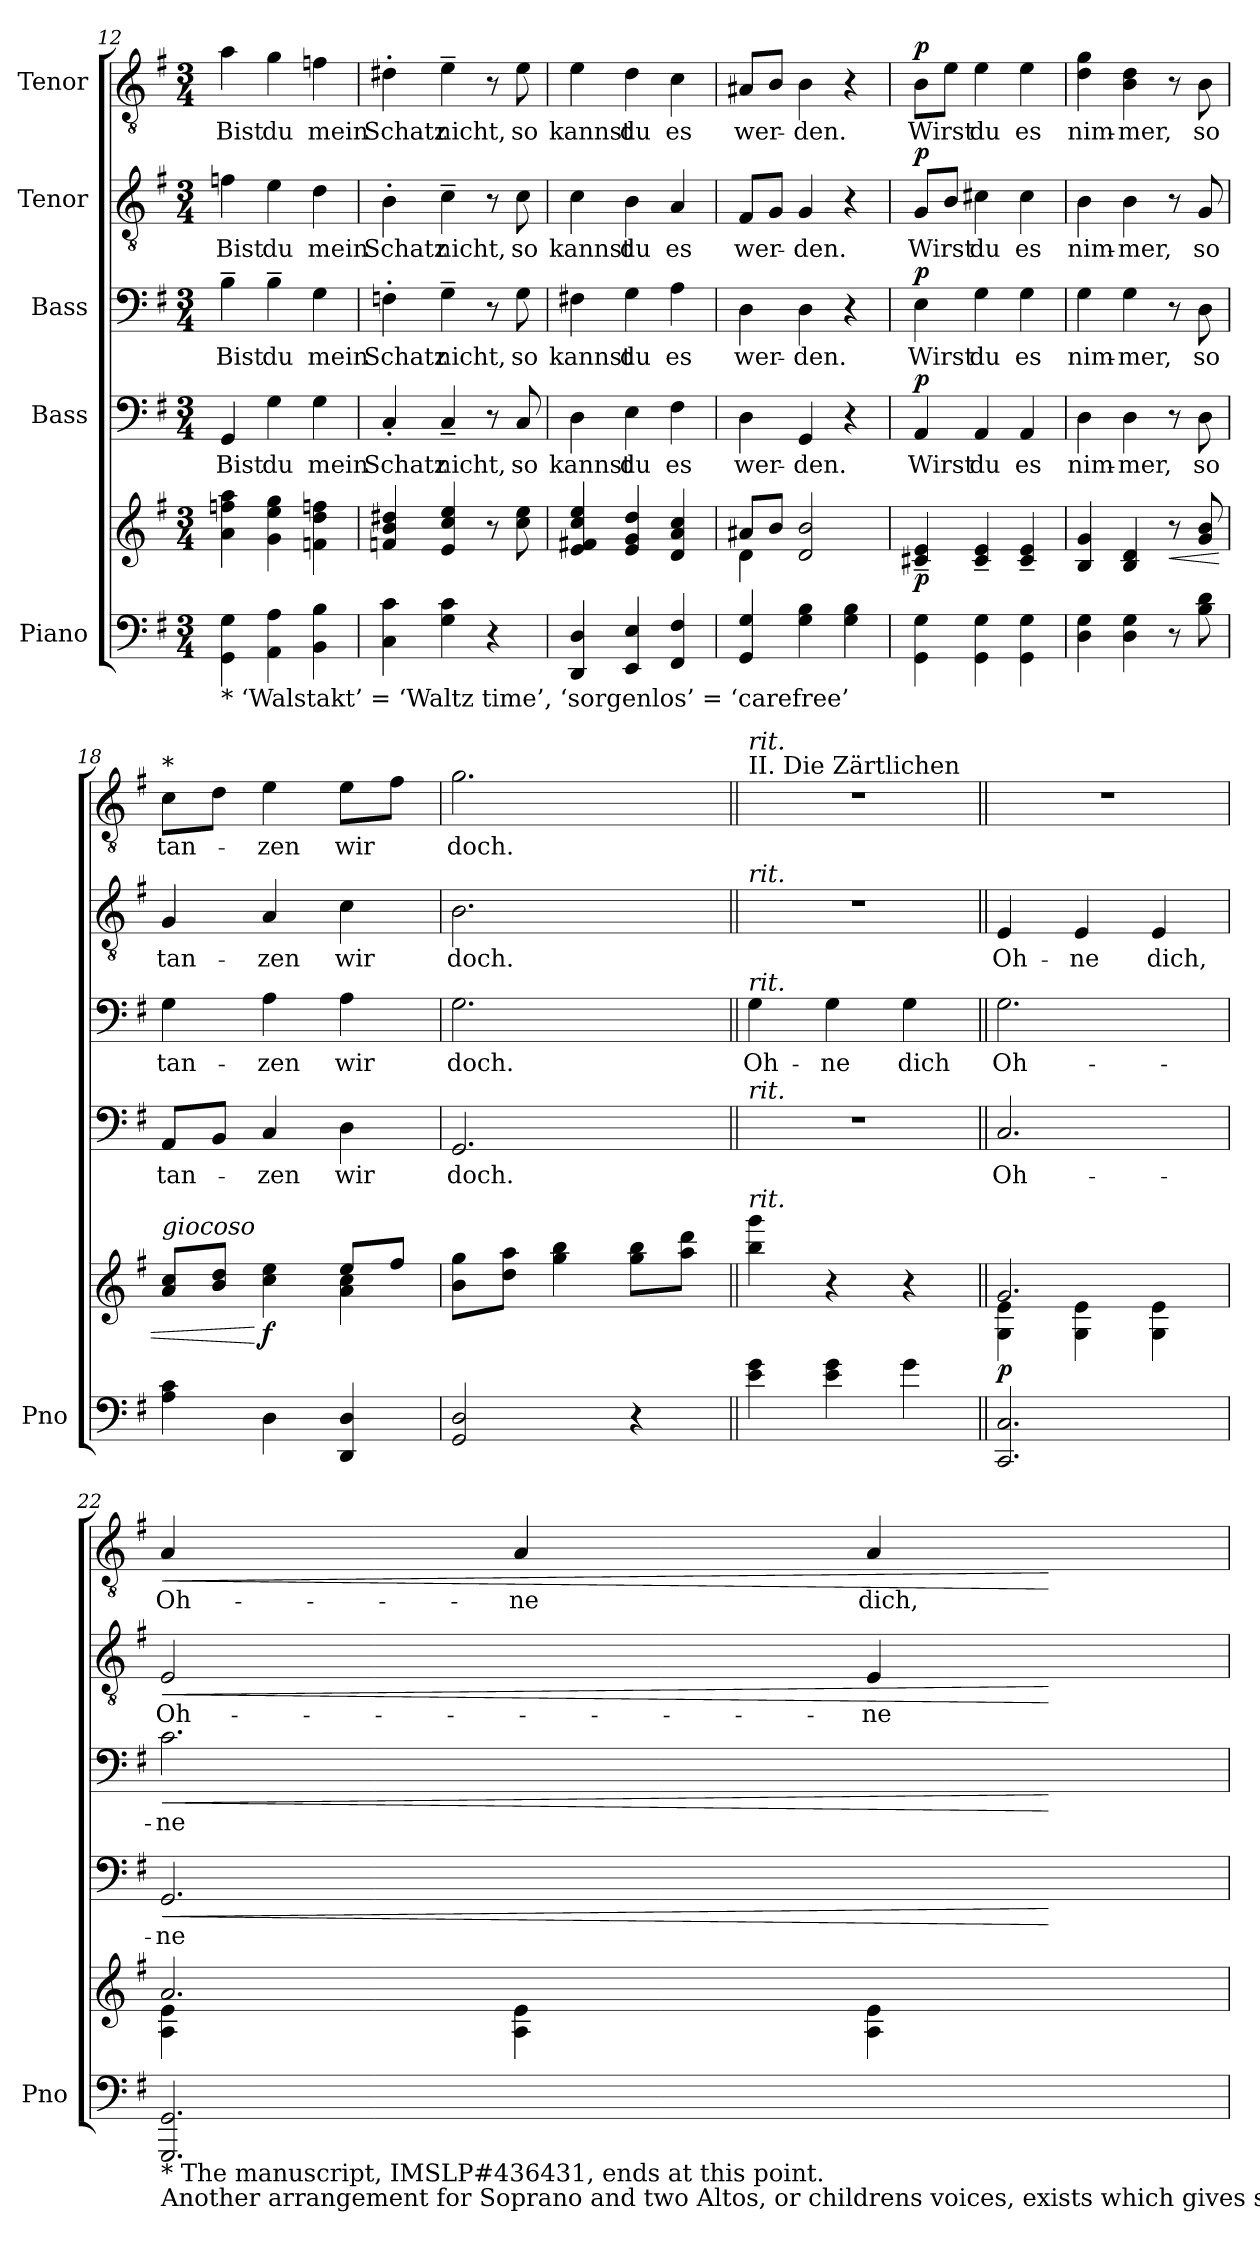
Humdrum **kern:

**kern	**kern	**dynam	**kern	**text	**dynam	**kern	**text	**dynam	**kern	**text	**dynam	**kern	**text	**dynam
*part5	*part5	*part5	*part4	*part4	*part4	*part3	*part3	*part3	*part2	*part2	*part2	*part1	*part1	*part1
*staff6	*staff5	*staff5/6	*staff4	*staff4	*staff4	*staff3	*staff3	*staff3	*staff2	*staff2	*staff2	*staff1	*staff1	*staff1
*I"Piano	*	*	*I"Bass	*	*	*I"Bass	*	*	*I"Tenor	*	*	*I"Tenor	*	*
*I'Pno	*	*	*	*	*	*	*	*	*	*	*	*	*	*
*clefF4	*clefG2	*	*clefF4	*	*	*clefF4	*	*	*clefGv2	*	*	*clefGv2	*	*
*k[f#]	*k[f#]	*	*k[f#]	*	*	*k[f#]	*	*	*k[f#]	*	*	*k[f#]	*	*
*M3/4	*M3/4	*	*M3/4	*	*	*M3/4	*	*	*M3/4	*	*	*M3/4	*	*
=12	=12	=12	=12	=12	=12	=12	=12	=12	=12	=12	=12	=12	=12	=12
!LO:TX:b:t=*   ‘Walstakt’ = ‘Waltz time’,  ‘sorgenlos’ = ‘carefree’	!	!	!	!	!	!	!	!	!	!	!	!	!	!
4GG\ 4G\	4a\ 4ffn\ 4aa\	.	4GG/	Bist	.	4B~\	Bist	.	4fn\	Bist	.	4a\	Bist	.
4AA\ 4A\	4g\ 4ee\ 4gg\	.	4G\	du	.	4B~\	du	.	4e\	du	.	4g\	du	.
4BB\ 4B\	4fn\ 4dd\ 4ffn\	.	4G\	mein	.	4G\	mein	.	4d\	mein	.	4fn\	mein	.
=13	=13	=13	=13	=13	=13	=13	=13	=13	=13	=13	=13	=13	=13	=13
4C\ 4c\	4fn/ 4b/ 4dd#X/	.	4C'/	Schatz	.	4Fn'\	Schatz	.	4B'\	Schatz	.	4d#X'\	Schatz	.
4G\ 4c\	4e/ 4cc/ 4ee/	.	4C~/	nicht,	.	4G~\	nicht,	.	4c~\	nicht,	.	4e~\	nicht,	.
4r	8r	.	8r	.	.	8r	.	.	8r	.	.	8r	.	.
.	8cc\ 8ee\	.	8C/	so	.	8G\	so	.	8c\	so	.	8e\	so	.
=14	=14	=14	=14	=14	=14	=14	=14	=14	=14	=14	=14	=14	=14	=14
4DD/ 4D/	4e/ 4f#X/ 4cc/ 4ee/	.	4D\	kannst	.	4F#X\	kannst	.	4c\	kannst	.	4e\	kannst	.
4EE/ 4E/	4e/ 4g/ 4dd/	.	4E\	du	.	4G\	du	.	4B\	du	.	4d\	du	.
4FF#/ 4F#/	4d/ 4a/ 4cc/	.	4F#\	es	.	4A\	es	.	4A/	es	.	4c\	es	.
=15	=15	=15	=15	=15	=15	=15	=15	=15	=15	=15	=15	=15	=15	=15
*	*^	*	*	*	*	*	*	*	*	*	*	*	*	*
4GG/ 4G/	8a#X/L	4d\	.	4D\	wer-	.	4D\	wer-	.	8F#/L	wer-	.	8A#X/L	wer-	.
.	8b/J	.	.	.	.	.	.	.	.	8G/J	.	.	8B/J	.	.
4G\ 4B\	2d/ 2b/	2ryy	.	4GG/	-den.	.	4D\	-den.	.	4G/	-den.	.	4B\	-den.	.
4G\ 4B\	.	.	.	4r	.	.	4r	.	.	4r	.	.	4r	.	.
*	*v	*v	*	*	*	*	*	*	*	*	*	*	*	*	*
=16	=16	=16	=16	=16	=16	=16	=16	=16	=16	=16	=16	=16	=16	=16
!	!	!LO:DY:b	!	!	!LO:DY:a	!	!	!LO:DY:a	!	!	!LO:DY:a	!	!	!LO:DY:a
4GG\ 4G\	4c#X/~> 4e/~>	p	4AA/	Wirst	p	4E\	Wirst	p	8G/L	Wirst	p	8B\L	Wirst	p
.	.	.	.	.	.	.	.	.	8B/J	.	.	8e\J	.	.
4GG\ 4G\	4c#/~> 4e/~>	.	4AA/	du	.	4G\	du	.	4c#X\	du	.	4e\	du	.
4GG\ 4G\	4c#/~> 4e/~>	.	4AA/	es	.	4G\	es	.	4c#\	es	.	4e\	es	.
=17	=17	=17	=17	=17	=17	=17	=17	=17	=17	=17	=17	=17	=17	=17
4D\ 4G\	4B/ 4g/	.	4D\	nim-	.	4G\	nim-	.	4B\	nim-	.	4d\ 4g\	nim-	.
4D\ 4G\	4B/ 4d/	.	4D\	-mer,	.	4G\	-mer,	.	4B\	-mer,	.	4B\ 4d\	-mer,	.
!	!	!LO:HP:b	!	!	!	!	!	!	!	!	!	!	!	!
8r	8r	<	8r	.	.	8r	.	.	8r	.	.	8r	.	.
8B\ 8d\	8g/ 8b/	.	8D\	so	.	8D\	so	.	8G/	so	.	8B\	so	.
=18	=18	=18	=18	=18	=18	=18	=18	=18	=18	=18	=18	=18	=18	=18
*	*^	*	*	*	*	*	*	*	*	*	*	*	*	*
!	!	!	!	!	!	!	!	!	!	!	!	!	!LO:TX:a:t=*	!	!
!	!LO:TX:i:t=giocoso	!	!	!	!	!	!	!	!	!	!	!	!	!	!
!	!	!	!	!	!	!LO:DY:a	!	!	!	!	!	!	!	!	!
!	!	!	!	!	!	!LO:DY:n=1:a	!	!	!LO:DY:a	!	!	!	!	!	!
!	!	!	!	!	!	!	!	!	!LO:DY:n=1:a	!	!	!LO:DY:a	!	!	!
!	!	!	!	!	!	!	!	!	!	!	!	!LO:DY:n=1:a	!	!	!LO:DY:a
!	!	!	!	!	!	!	!	!	!	!	!	!	!	!	!LO:DY:n=1:a
4A\ 4c\	8a/ 8cc/L	2ryy	.	8AA/L	tan-	f other-dynamics	4G\	tan-	f other-dynamics	4G/	tan-	f other-dynamics	8c\L	tan-	f other-dynamics
.	8b/ 8dd/J	.	.	8BB/J	.	.	.	.	.	.	.	.	8d\J	.	.
!	!	!	!LO:DY:n=1:b	!	!	!	!	!	!	!	!	!	!	!	!
4D\	4cc\ 4ee\	.	[ f	4C/	-zen	.	4A\	-zen	.	4A/	-zen	.	4e\	-zen	.
4DD/ 4D/	8ee/L	4a\ 4cc\	.	4D\	wir	.	4A\	wir	.	4c\	wir	.	8e\L	wir	.
.	8ff#/J	.	.	.	.	.	.	.	.	.	.	.	8f#\J	.	.
*	*v	*v	*	*	*	*	*	*	*	*	*	*	*	*	*
=19	=19	=19	=19	=19	=19	=19	=19	=19	=19	=19	=19	=19	=19	=19
2GG/ 2D/	8b\ 8gg\L	.	2.GG/	doch.	.	2.G\	doch.	.	2.B\	doch.	.	2.g\	doch.	.
.	8dd\ 8aa\J	.	.	.	.	.	.	.	.	.	.	.	.	.
.	4gg\ 4bb\	.	.	.	.	.	.	.	.	.	.	.	.	.
4r	8gg\ 8bb\L	.	.	.	.	.	.	.	.	.	.	.	.	.
.	8aa\ 8ddd\J	.	.	.	.	.	.	.	.	.	.	.	.	.
=20||	=20||	=20||	=20||	=20||	=20||	=20||	=20||	=20||	=20||	=20||	=20||	=20||	=20||	=20||
!	!	!	!	!	!	!	!	!	!	!	!	!LO:TX:a:t=II. Die Zärtlichen	!	!
!	!	!	!	!	!	!	!	!	!	!	!	!LO:TX:i:t=rit.	!	!
!	!	!	!	!	!	!	!	!	!LO:TX:i:t=rit.	!	!	!	!	!
!	!	!	!	!	!	!LO:TX:i:t=rit.	!	!	!	!	!	!	!	!
!	!	!	!LO:TX:i:t=rit.	!	!	!	!	!	!	!	!	!	!	!
!	!LO:TX:i:t=rit.	!	!	!	!	!	!	!	!	!	!	!	!	!
!	!	!	!	!	!	!	!	!LO:DY:a	!	!	!	!	!	!
!	!	!	!	!	!	!	!	!LO:DY:n=1:a	!	!	!	!	!	!
4e\ 4g\	4bb\ 4ggg\	.	2.r	.	.	4G\	Oh-	p other-dynamics	2.r	.	.	2.r	.	.
4e\ 4g\	4r	.	.	.	.	4G\	-ne	.	.	.	.	.	.	.
4g\	4r	.	.	.	.	4G\	dich	.	.	.	.	.	.	.
=21||	=21||	=21||	=21||	=21||	=21||	=21||	=21||	=21||	=21||	=21||	=21||	=21||	=21||	=21||
*	*^	*	*	*	*	*	*	*	*	*	*	*	*	*
!	!	!	!LO:DY:b	!	!	!LO:DY:a	!	!	!	!	!	!	!	!	!
!	!	!	!	!	!	!LO:DY:n=1:a	!	!	!	!	!	!LO:DY:a	!	!	!
!	!	!	!	!	!	!	!	!	!	!	!	!LO:DY:n=1:a	!	!	!
2.CC/ 2.C/	2.g/	4G\ 4e\	p	2.C/	Oh-	p other-dynamics	2.G\	Oh-	.	4E/	Oh-	p other-dynamics	2.r	.	.
.	.	4G\ 4e\	.	.	.	.	.	.	.	4E/	-ne	.	.	.	.
.	.	4G\ 4e\	.	.	.	.	.	.	.	4E/	dich,	.	.	.	.
=22	=22	=22	=22	=22	=22	=22	=22	=22	=22	=22	=22	=22	=22	=22	=22
!LO:TX:b:t=* The manuscript, IMSLP#436431, ends at this point.	!	!	!	!	!	!	!	!	!	!	!	!	!	!	!
!LO:TX:b:t=Another arrangement for Soprano and two Altos, or childrens voices, exists which gives some idea how the piece finishes.	!	!	!	!	!	!	!	!	!	!	!	!	!	!	!
!	!	!	!	!	!	!LO:HP:b	!	!	!LO:HP:b	!	!	!LO:HP:b	!	!	!LO:HP:b
!	!	!	!	!	!	!	!	!	!	!	!	!	!	!	!LO:DY:n=1:a
!	!	!	!	!	!	!	!	!	!	!	!	!	!	!	!LO:DY:n=2:a
2.GGG/ 2.GG/	2.a/	4A\ 4e\	.	2.GG/	-ne	<	2.c\	-ne	<	2E/	Oh-	<	4A/	Oh-	< p other-dynamics
.	.	4A\ 4e\	.	.	.	.	.	.	.	.	.	.	4A/	-ne	.
.	.	4A\ 4e\	.	.	.	.	.	.	.	4E/	-ne	.	4A/	dich,	.
*	*v	*v	*	*	*	*	*	*	*	*	*	*	*	*	*
.	.	.	.	.	[	.	.	[	.	.	[	.	.	[
=	=	=	=	=	=	=	=	=	=	=	=	=	=	=
*-	*-	*-	*-	*-	*-	*-	*-	*-	*-	*-	*-	*-	*-	*-
